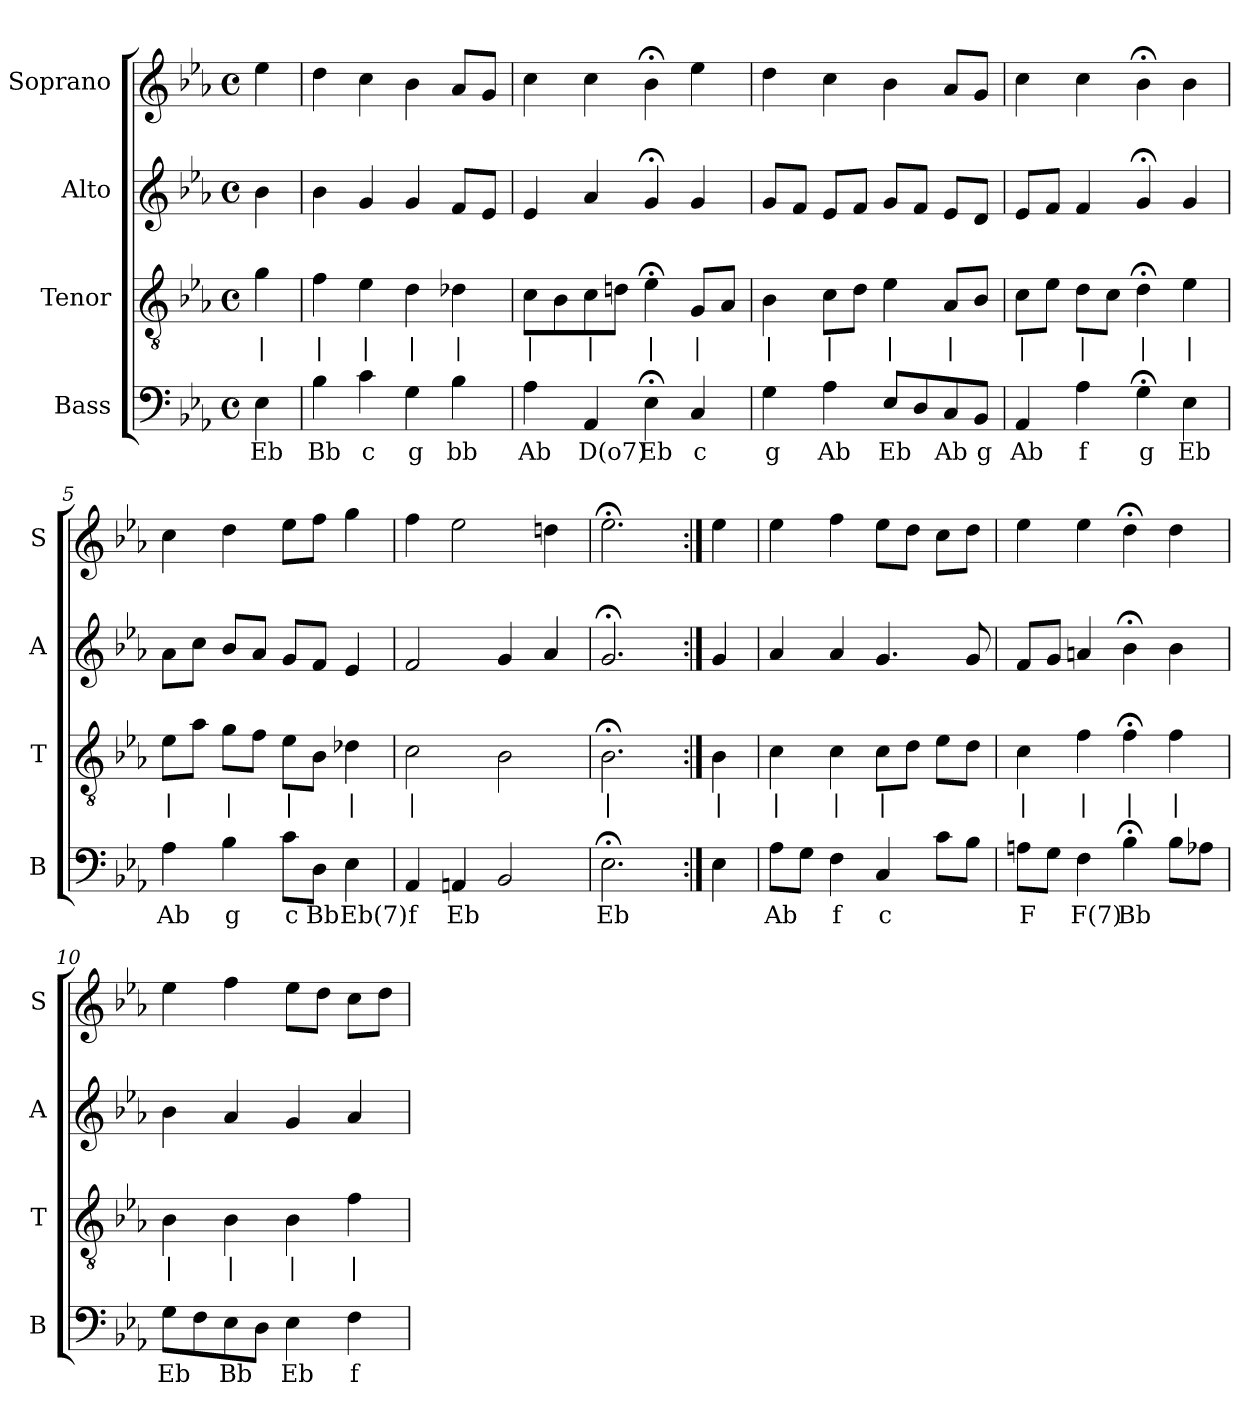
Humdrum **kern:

**kern	**text	**kern	**text	**kern	**kern
*part4	*part4	*part3	*part3	*part2	*part1
*staff4	*staff4	*staff3	*staff3	*staff2	*staff1
*I"Bass	*	*I"Tenor	*	*I"Alto	*I"Soprano
*I'B	*	*I'T	*	*I'A	*I'S
*clefF4	*	*clefGv2	*	*clefG2	*clefG2
*k[b-e-a-]	*	*k[b-e-a-]	*	*k[b-e-a-]	*k[b-e-a-]
*E-:	*	*E-:	*	*E-:	*E-:
*M4/4	*	*M4/4	*	*M4/4	*M4/4
*met(c)	*	*met(c)	*	*met(c)	*met(c)
*MM100	*	*MM100	*	*MM100	*MM100
=	=	=	=	=	=
4E-	Eb	4g	|	4b-	4ee-
=1	=1	=1	=1	=1	=1
4B-	Bb	4f	|	4b-	4dd
4c	c	4e-	|	4g	4cc
4G	g	4d	|	4g	4b-
4B-	bb	4d-X	|	8fL	8a-L
.	.	.	.	8e-J	8gJ
=2	=2	=2	=2	=2	=2
4A-	Ab	8cL	|	4e-	4cc
.	.	8B-	.	.	.
4AA-	D(o7)	8c	|	4a-	4cc
.	.	8dnJ	.	.	.
4E-;<	Eb	4e-;<	|	4g;<	4b-;<
4C	c	8GL	|	4g	4ee-
.	.	8A-J	.	.	.
=3	=3	=3	=3	=3	=3
4G	g	4B-	|	8gL	4dd
.	.	.	.	8fJ	.
4A-	Ab	8cL	|	8e-L	4cc
.	.	8dJ	.	8fJ	.
8E-L	Eb	4e-	|	8gL	4b-
8D	.	.	.	8fJ	.
8C	Ab	8A-L	|	8e-L	8a-L
8BB-J	g	8B-J	.	8dJ	8gJ
=4	=4	=4	=4	=4	=4
4AA-	Ab	8cL	|	8e-L	4cc
.	.	8e-J	.	8fJ	.
4A-	f	8dL	|	4f	4cc
.	.	8cJ	.	.	.
4G;<	g	4d;<	|	4g;<	4b-;<
4E-	Eb	4e-	|	4g	4b-
=5	=5	=5	=5	=5	=5
4A-	Ab	8e-L	|	8a-L	4cc
.	.	8a-J	.	8ccJ	.
4B-	g	8gL	|	8b-L	4dd
.	.	8fJ	.	8a-J	.
8cL	c	8e-L	|	8gL	8ee-L
8DJ	Bb	8B-J	.	8fJ	8ffJ
4E-	Eb(7)	4d-X	|	4e-	4gg
=6	=6	=6	=6	=6	=6
4AA-	f	2c	|	2f	4ff
4AAn	Eb	.	.	.	2ee-
2BB-	.	2B-	.	4g	.
.	.	.	.	4a-	4ddn
=7	=7	=7	=7	=7	=7
2.E-;<	Eb	2.B-;<	|	2.g;<	2.ee-;<
=:|!	=:|!	=:|!	=:|!	=:|!	=:|!
4E-	.	4B-	|	4g	4ee-
=8	=8	=8	=8	=8	=8
8A-L	Ab	4c	|	4a-	4ee-
8GJ	.	.	.	.	.
4F	f	4c	|	4a-	4ff
4C	c	8cL	|	4.g	8ee-L
.	.	8dJ	.	.	8ddJ
8cL	.	8e-L	.	.	8ccL
8B-J	.	8dJ	.	8g	8ddJ
=9	=9	=9	=9	=9	=9
8AnL	F	4c	|	8fL	4ee-
8GJ	.	.	.	8gJ	.
4F	F(7)	4f	|	4an	4ee-
4B-;<	Bb	4f;<	|	4b-;<	4dd;<
8B-L	.	4f	|	4b-	4dd
8A-XJ	.	.	.	.	.
=10	=10	=10	=10	=10	=10
8GL	Eb	4B-	|	4b-	4ee-
8F	.	.	.	.	.
8E-	Bb	4B-	|	4a-	4ff
8DJ	.	.	.	.	.
4E-	Eb	4B-	|	4g	8ee-L
.	.	.	.	.	8ddJ
4F	f	4f	|	4a-	8ccL
.	.	.	.	.	8ddJ
=	=	=	=	=	=
*-	*-	*-	*-	*-	*-
